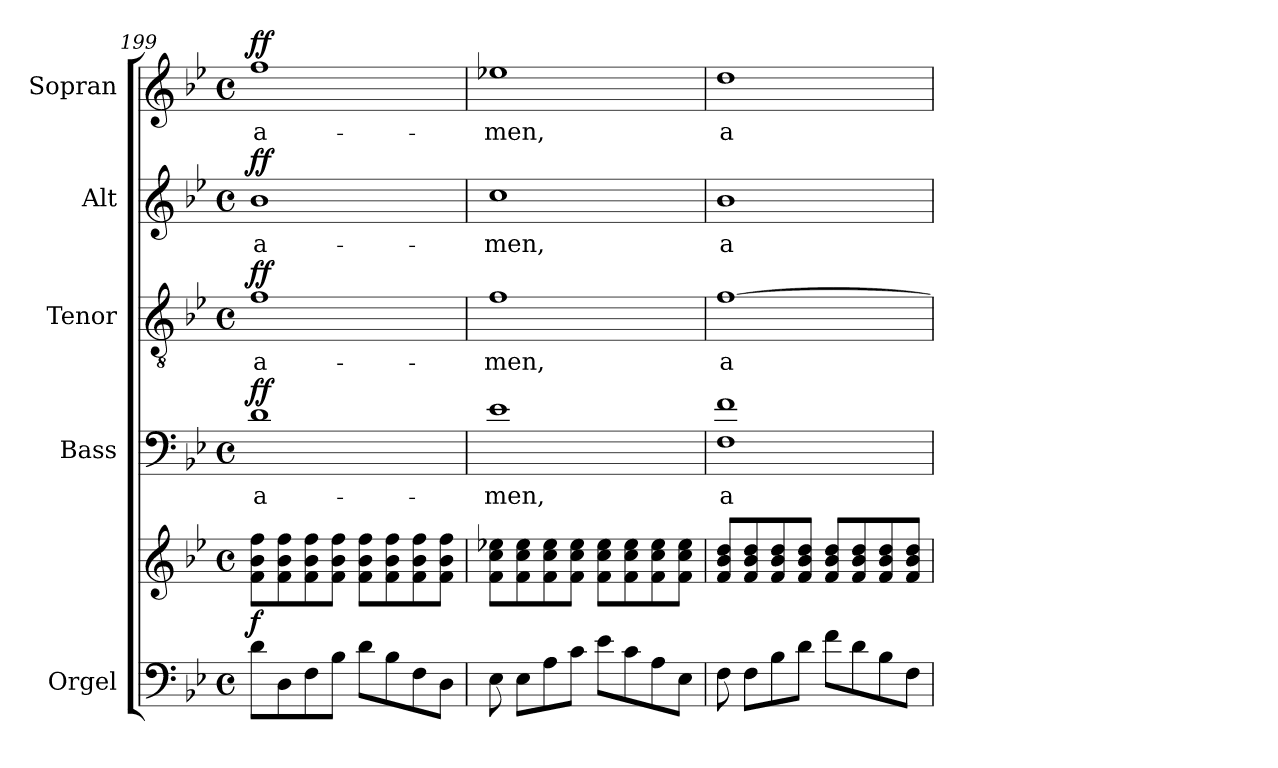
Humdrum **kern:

**kern	**kern	**dynam	**kern	**text	**dynam	**kern	**text	**dynam	**kern	**text	**dynam	**kern	**text	**dynam
*part5	*part5	*part5	*part4	*part4	*part4	*part3	*part3	*part3	*part2	*part2	*part2	*part1	*part1	*part1
*staff6	*staff5	*staff5/6	*staff4	*staff4	*staff4	*staff3	*staff3	*staff3	*staff2	*staff2	*staff2	*staff1	*staff1	*staff1
*I"Orgel	*	*	*I"Bass	*	*	*I"Tenor	*	*	*I"Alt	*	*	*I"Sopran	*	*
*I'Org.	*	*	*I'B.	*	*	*I'T.	*	*	*I'A.	*	*	*I'S.	*	*
*clefF4	*clefG2	*	*clefF4	*	*	*clefGv2	*	*	*clefG2	*	*	*clefG2	*	*
*k[b-e-]	*k[b-e-]	*	*k[b-e-]	*	*	*k[b-e-]	*	*	*k[b-e-]	*	*	*k[b-e-]	*	*
*B-:	*B-:	*	*B-:	*	*	*B-:	*	*	*B-:	*	*	*B-:	*	*
*M4/4	*M4/4	*	*M4/4	*	*	*M4/4	*	*	*M4/4	*	*	*M4/4	*	*
*met(c)	*met(c)	*	*met(c)	*	*	*met(c)	*	*	*met(c)	*	*	*met(c)	*	*
=199	=199	=199	=199	=199	=199	=199	=199	=199	=199	=199	=199	=199	=199	=199
!	!	!LO:DY:b	!	!LO:LY:b	!LO:DY:a	!	!LO:LY:b	!LO:DY:a	!	!LO:LY:b	!LO:DY:a	!	!LO:LY:b	!LO:DY:a
8d\L	8f\ 8b-\ 8ff\L	f	1d	a-	ff	1f	a-	ff	1b-	a-	ff	1ff	a-	ff
8D\	8f\ 8b-\ 8ff\	.	.	.	.	.	.	.	.	.	.	.	.	.
8F\	8f\ 8b-\ 8ff\	.	.	.	.	.	.	.	.	.	.	.	.	.
8B-\J	8f\ 8b-\ 8ff\J	.	.	.	.	.	.	.	.	.	.	.	.	.
8d\L	8f\ 8b-\ 8ff\L	.	.	.	.	.	.	.	.	.	.	.	.	.
8B-\	8f\ 8b-\ 8ff\	.	.	.	.	.	.	.	.	.	.	.	.	.
8F\	8f\ 8b-\ 8ff\	.	.	.	.	.	.	.	.	.	.	.	.	.
8D\J	8f\ 8b-\ 8ff\J	.	.	.	.	.	.	.	.	.	.	.	.	.
!!LO:PB:g=z
=200	=200	=200	=200	=200	=200	=200	=200	=200	=200	=200	=200	=200	=200	=200
!	!	!	!	!LO:LY:b	!	!	!LO:LY:b	!	!	!LO:LY:b	!	!	!LO:LY:b	!
8E-\	8f\ 8cc\ 8ee-X\L	.	1e-	-men,	.	1f	-men,	.	1cc	-men,	.	1ee-X	-men,	.
8E-\L	8f\ 8cc\ 8ee-\	.	.	.	.	.	.	.	.	.	.	.	.	.
8A\	8f\ 8cc\ 8ee-\	.	.	.	.	.	.	.	.	.	.	.	.	.
8c\J	8f\ 8cc\ 8ee-\J	.	.	.	.	.	.	.	.	.	.	.	.	.
8e-\L	8f\ 8cc\ 8ee-\L	.	.	.	.	.	.	.	.	.	.	.	.	.
8c\	8f\ 8cc\ 8ee-\	.	.	.	.	.	.	.	.	.	.	.	.	.
8A\	8f\ 8cc\ 8ee-\	.	.	.	.	.	.	.	.	.	.	.	.	.
8E-\J	8f\ 8cc\ 8ee-\J	.	.	.	.	.	.	.	.	.	.	.	.	.
=201	=201	=201	=201	=201	=201	=201	=201	=201	=201	=201	=201	=201	=201	=201
!	!	!	!	!LO:LY:b	!	!	!LO:LY:b	!	!	!LO:LY:b	!	!	!LO:LY:b	!
8F\	8f/ 8b-/ 8dd/L	.	1F 1f	a-	.	[1f	a-	.	1b-	a-	.	1dd	a-	.
8F\L	8f/ 8b-/ 8dd/	.	.	.	.	.	.	.	.	.	.	.	.	.
8B-\	8f/ 8b-/ 8dd/	.	.	.	.	.	.	.	.	.	.	.	.	.
8d\J	8f/ 8b-/ 8dd/J	.	.	.	.	.	.	.	.	.	.	.	.	.
8f\L	8f/ 8b-/ 8dd/L	.	.	.	.	.	.	.	.	.	.	.	.	.
8d\	8f/ 8b-/ 8dd/	.	.	.	.	.	.	.	.	.	.	.	.	.
8B-\	8f/ 8b-/ 8dd/	.	.	.	.	.	.	.	.	.	.	.	.	.
8F\J	8f/ 8b-/ 8dd/J	.	.	.	.	.	.	.	.	.	.	.	.	.
=	=	=	=	=	=	=	=	=	=	=	=	=	=	=
*-	*-	*-	*-	*-	*-	*-	*-	*-	*-	*-	*-	*-	*-	*-
